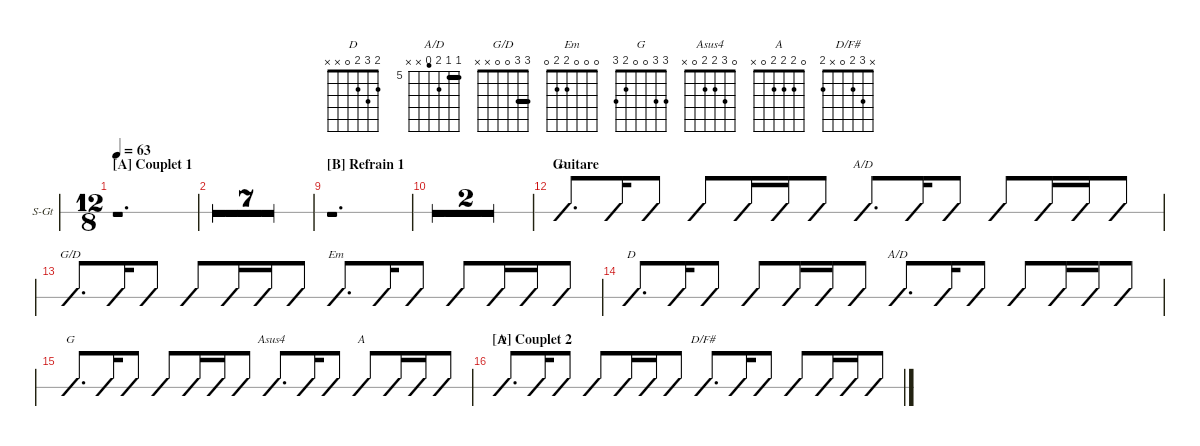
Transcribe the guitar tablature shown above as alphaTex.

\defaultSystemsLayout 4
\hideDynamics
\bracketExtendMode groupsimilarinstruments
\firstSystemTrackNameOrientation horizontal
\otherSystemsTrackNameOrientation horizontal
\track ("Guitare Acoustique" "S-Gt") {multiBarRest instrument acousticguitarsteel}
\staff {slash}
\tuning (E4 B3 G3 D3 A2 E2)
\chord ("D" 2 3 2 0 x x) {showfingering false}
\chord ("A/D" 5 5 6 4 x x) {firstfret 5 showfingering false barre 5}
\chord ("G/D" 3 3 0 0 x x) {showfingering false barre 3}
\chord ("Em" 0 0 0 2 2 0) {showfingering false}
\chord ("G" 3 3 0 0 2 3) {showfingering false}
\chord ("Asus4" 0 3 2 2 0 x) {showfingering false}
\chord ("A" 0 2 2 2 0 x) {showfingering false}
\chord ("D/F#" x 3 2 0 x 2) {showfingering false}
\ts (12 8)
\section ("A" "Couplet 1")
\tempo 63
\clef g2
\ks d
r.1{d dy mf instrument acousticguitarsteel} |
r.1{d} |
r.1{d} |
r.1{d} |
r.1{d} |
r.1{d} |
r.1{d} |
r.1{d} |
\section ("B" "Refrain 1")
r.1{d} |
r.1{d} |
r.1{d} |
\section ("" "Guitare")
(0.4 2.3 3.2 2.1).8{d sd ch "D"} (0.4 2.3 3.2 2.1).16{su} (0.4 2.3 3.2 2.1).8{sd} (0.4 2.3 3.2 2.1).8{sd} (0.4 2.3 3.2 2.1).16{sd} (0.4 2.3 3.2 2.1).16{su} (0.4 2.3 3.2 2.1).8{sd} (0.4 6.3 5.2 5.1).8{d sd ch "A/D"} (0.4 6.3 5.2 5.1).16{su} (0.4 6.3 5.2 5.1).8{sd} (0.4 6.3 5.2 5.1).8{sd} (0.4 6.3 5.2 5.1).16{sd} (0.4 6.3 5.2 5.1).16{su} (0.4 6.3 5.2 5.1).8{sd} |
(0.4 0.3 3.2 3.1).8{d sd ch "G/D"} (0.4 0.3 3.2 3.1).16{su} (0.4 0.3 3.2 3.1).8{sd} (0.4 0.3 3.2 3.1).8{sd} (0.4 0.3 3.2 3.1).16{sd} (0.4 0.3 3.2 3.1).16{su} (0.4 0.3 3.2 3.1).8{sd} (2.4 0.3 0.2 0.1 2.5 0.6).8{d sd ch "Em"} (2.4 0.3 0.2 0.1 0.6 2.5).16{su} (2.4 0.3 0.2 0.1 0.6 2.5).8{sd} (2.4 0.3 0.2 0.1 0.6 2.5).8{sd} (2.4 0.3 0.2 0.1 0.6 2.5).16{sd} (2.4 0.3 0.2 0.1 0.6 2.5).16{su} (2.4 0.3 0.2 0.1 0.6 2.5).8{sd} |
(0.4 2.3 3.2 2.1).8{d sd ch "D"} (0.4 2.3 3.2 2.1).16{su} (0.4 2.3 3.2 2.1).8{sd} (0.4 2.3 3.2 2.1).8{sd} (0.4 2.3 3.2 2.1).16{sd} (0.4 2.3 3.2 2.1).16{su} (0.4 2.3 3.2 2.1).8{sd} (0.4 6.3 5.2 5.1).8{d sd ch "A/D"} (0.4 6.3 5.2 5.1).16{su} (0.4 6.3 5.2 5.1).8{sd} (0.4 6.3 5.2 5.1).8{sd} (0.4 6.3 5.2 5.1).16{sd} (0.4 6.3 5.2 5.1).16{su} (0.4 6.3 5.2 5.1).8{sd} |
(0.4 0.3 3.2 3.1 2.5 3.6).8{d sd ch "G"} (0.4 0.3 3.2 3.1 3.6 2.5).16{su} (0.4 0.3 3.2 3.1 3.6 2.5).8{sd} (0.4 0.3 3.2 3.1 3.6 2.5).8{sd} (0.4 0.3 3.2 3.1 3.6 2.5).16{sd} (0.4 0.3 3.2 3.1 3.6 2.5).16{su} (0.4 0.3 3.2 3.1 3.6 2.5).8{sd} (2.4 2.3 3.2 0.1 0.5).8{d sd ch "Asus4"} (2.4 2.3 3.2 0.1 0.5).16{su} (2.4 2.3 3.2 0.1 0.5).8{sd} (2.4 2.3 2.2 0.1 0.5).8{sd ch "A"} (2.4 2.3 2.2 0.1 0.5).16{sd} (2.4 2.3 2.2 0.1 0.5).16{su} (2.4 2.3 2.2 0.1 0.5).8{sd} |
\section ("A" "Couplet 2")
(0.4 2.3 3.2 2.1).8{d sd ch "D"} (0.4 2.3 3.2 2.1).16{su} (0.4 2.3 3.2 2.1).8{sd} (0.4 2.3 3.2 2.1).8{sd} (0.4 2.3 3.2 2.1).16{sd} (0.4 2.3 3.2 2.1).16{su} (0.4 2.3 3.2 2.1).8{sd} (2.6 0.4 2.3 3.2).8{d sd ch "D/F#"} (2.6 0.4 2.3 3.2).16{su} (2.6 0.4 2.3 3.2).8{sd} (2.6 0.4 2.3 3.2).8{sd} (2.6 0.4 2.3 3.2).16{sd} (2.6 0.4 2.3 3.2).16{su} (2.6 0.4 2.3 3.2).8{sd}
